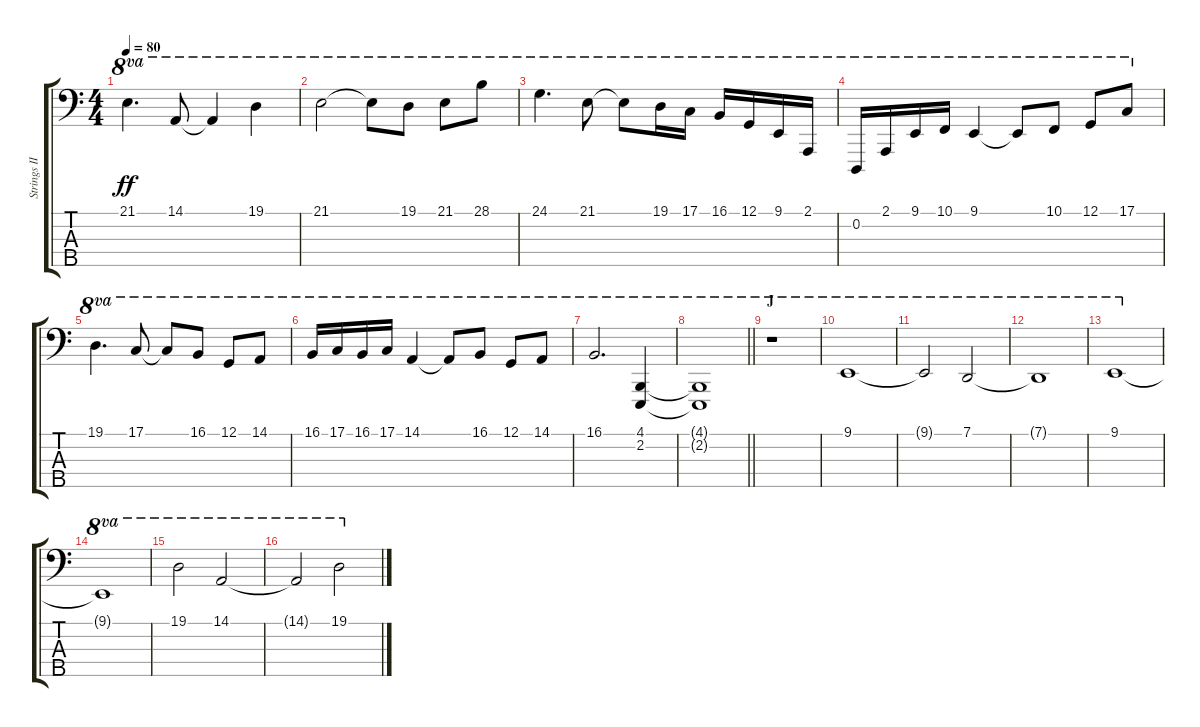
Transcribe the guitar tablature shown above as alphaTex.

\track ("Strings II" "Strings II") {instrument stringensemble1}
\staff {score tabs}
\tuning (G2 D2 A1 E1 B0) {hide}
\ts (4 4)
\tempo 80
\clef f4
\ks c
21.1.4{d ot 8va dy ff} 14.1.8{ot 8va} 14.1{t}.4{ot 8va} 19.1.4{ot 8va} |
21.1.2{ot 8va} 21.1{t}.8{ot 8va} 19.1.8{ot 8va} 21.1.8{ot 8va} 28.1.8{ot 8va} |
24.1.4{d ot 8va} 21.1.8{ot 8va} 21.1{t}.8{ot 8va} 19.1.16{ot 8va} 17.1.16{ot 8va} 16.1.16{ot 8va} 12.1.16{ot 8va} 9.1.16{ot 8va} 2.1.16{ot 8va} |
0.2.16{ot 8va} 2.1.16{ot 8va} 9.1.16{ot 8va} 10.1.16{ot 8va} 9.1.4{ot 8va} 9.1{t}.8{ot 8va} 10.1.8{ot 8va} 12.1.8{ot 8va} 17.1.8{ot 8va} |
19.1.4{d ot 8va} 17.1.8{ot 8va} 17.1{t}.8{ot 8va} 16.1.8{ot 8va} 12.1.8{ot 8va} 14.1.8{ot 8va} |
16.1.16{ot 8va} 17.1.16{ot 8va} 16.1.16{ot 8va} 17.1.16{ot 8va} 14.1.4{ot 8va} 14.1{t}.8{ot 8va} 16.1.8{ot 8va} 12.1.8{ot 8va} 14.1.8{ot 8va} |
16.1.2{d ot 8va} (4.1 2.2).4{ot 8va} |
\barLineRight lightlight
(4.1{t} 2.2{t}).1{ot 8va} |
\section ("" "J")
r.1{ot 8va} |
9.1.1{ot 8va} |
9.1{t}.2{ot 8va} 7.1.2{ot 8va} |
7.1{t}.1{ot 8va} |
9.1.1{ot 8va} |
9.1{t}.1{ot 8va} |
19.1.2{ot 8va} 14.1.2{ot 8va} |
14.1{t}.2{ot 8va} 19.1.2{ot 8va}
